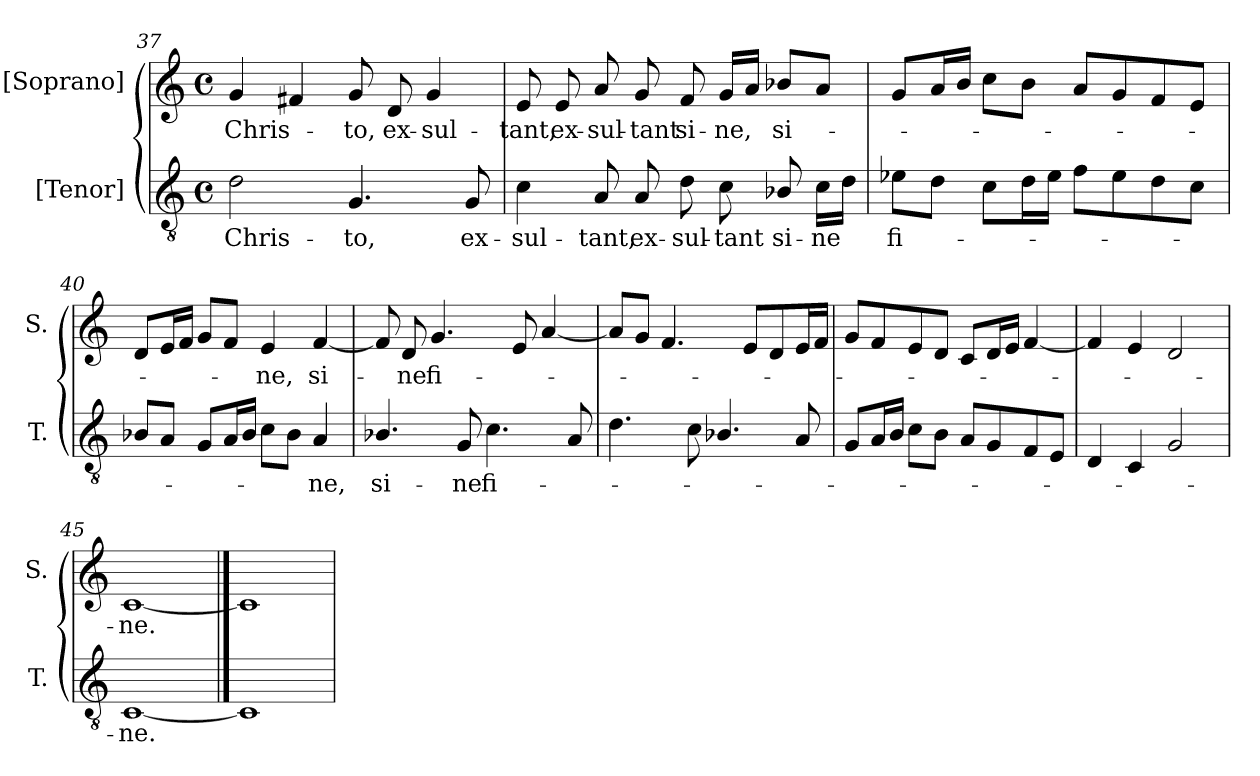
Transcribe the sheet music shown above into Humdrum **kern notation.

**kern	**text	**kern	**text
*part2	*part2	*part1	*part1
*staff2	*staff2	*staff1	*staff1
*I"[Tenor]	*	*I"[Soprano]	*
*I'T.	*	*I'S.	*
*clefGv2	*	*clefG2	*
*ITrd7c12	*	*	*
*k[]	*	*k[]	*
*C:	*	*C:	*
*M4/4	*	*M4/4	*
*met(c)	*	*met(c)	*
=37	=37	=37	=37
!	!LO:LY:b:color=#000000	!	!
!	!	!	!LO:LY:b:color=#000000
2Di\	Chris-	4gi/	Chris-
.	.	4f#Xi/	.
!	!LO:LY:b:color=#000000	!	!
!	!	!	!LO:LY:b:color=#000000
4.GGi/	-to,	8gi/	-to,
!	!	!	!LO:LY:b:color=#000000
.	.	8di/	ex-
!	!	!	!LO:LY:b:color=#000000
.	.	4gi/	-sul-
!	!LO:LY:b:color=#000000	!	!
8GGi/	ex-	.	.
=38	=38	=38	=38
!	!LO:LY:b:color=#000000	!	!
!	!	!	!LO:LY:b:color=#000000
4Ci\	-sul-	8ei/	-tant,
!	!	!	!LO:LY:b:color=#000000
.	.	8ei/	ex-
!	!LO:LY:b:color=#000000	!	!
!	!	!	!LO:LY:b:color=#000000
8AAi/	-tant,	8ai/	-sul-
!	!LO:LY:b:color=#000000	!	!
!	!	!	!LO:LY:b:color=#000000
8AAi/	ex-	8gi/	-tant
!	!LO:LY:b:color=#000000	!	!
!	!	!	!LO:LY:b:color=#000000
8Di\	-sul-	8fi/	si-
!	!LO:LY:b:color=#000000	!	!
!	!	!	!LO:LY:b:color=#000000
8Ci\	-tant	16gi/LL	-ne,
.	.	16ai/JJ	.
!	!LO:LY:b:color=#000000	!	!
!	!	!	!LO:LY:b:color=#000000
8BB-Xi/	si-	8b-Xi/L	si-
!	!LO:LY:b:color=#000000	!	!
16Ci\LL	-ne	8ai/J	.
16Di\JJ	.	.	.
=39	=39	=39	=39
!	!LO:LY:b:color=#000000	!	!
8E-Xi\L	fi-	8gi/L	.
8Di\J	.	16ai/L	.
.	.	16bi/JJ	.
8Ci\L	.	8cci\L	.
16Di\L	.	8bi\J	.
16E-i\JJ	.	.	.
8Fi\L	.	8ai/L	.
8E-i\	.	8gi/	.
8Di\	.	8fi/	.
8Ci\J	.	8ei/J	.
!!LO:LB:g=z
=40	=40	=40	=40
8BB-Xi/L	.	8di/L	.
8AAi/J	.	16ei/L	.
.	.	16fi/JJ	.
8GGi/L	.	8gi/L	.
16AAi/L	.	8fi/J	.
16BB-i/JJ	.	.	.
!	!	!	!LO:LY:b:color=#000000
8Ci\L	.	4ei/	-ne,
8BB-i\J	.	.	.
!	!LO:LY:b:color=#000000	!	!
!	!	!	!LO:LY:b:color=#000000
4AAi/	-ne,	[4fi/	si-
=41	=41	=41	=41
!	!LO:LY:b:color=#000000	!	!
4.BB-Xi/	si-	8fi/]	.
!	!	!	!LO:LY:b:color=#000000
.	.	8di/	-ne
!	!	!	!LO:LY:b:color=#000000
.	.	4.gi/	fi-
!	!LO:LY:b:color=#000000	!	!
8GGi/	-ne	.	.
!	!LO:LY:b:color=#000000	!	!
4.Ci\	fi-	.	.
.	.	8ei/	.
.	.	[4ai/	.
8AAi/	.	.	.
=42	=42	=42	=42
4.Di\	.	8ai/L]	.
.	.	8gi/J	.
.	.	4.fi/	.
8Ci\	.	.	.
4.BB-Xi/	.	.	.
.	.	8ei/L	.
.	.	8di/	.
8AAi/	.	16ei/L	.
.	.	16fi/JJ	.
=43	=43	=43	=43
8GGi/L	.	8gi/L	.
16AAi/L	.	8fi/	.
16BBi/JJ	.	.	.
8Ci\L	.	8ei/	.
8BBi\J	.	8di/J	.
8AAi/L	.	8ci/L	.
8GGi/	.	16di/L	.
.	.	16ei/JJ	.
8FFi/	.	[4fi/	.
8EEi/J	.	.	.
=44	=44	=44	=44
4DDi/	.	4fi/]	.
4CCi/	.	4ei/	.
2GGi/	.	2di/	.
=45	=45	=45	=45
!	!LO:LY:b:color=#000000	!	!
!	!	!	!LO:LY:b:color=#000000
[1CCi	-ne.	[1ci	-ne.
==46	==46	==46	==46
1CCi]	.	1ci]	.
=	=	=	=
*-	*-	*-	*-
